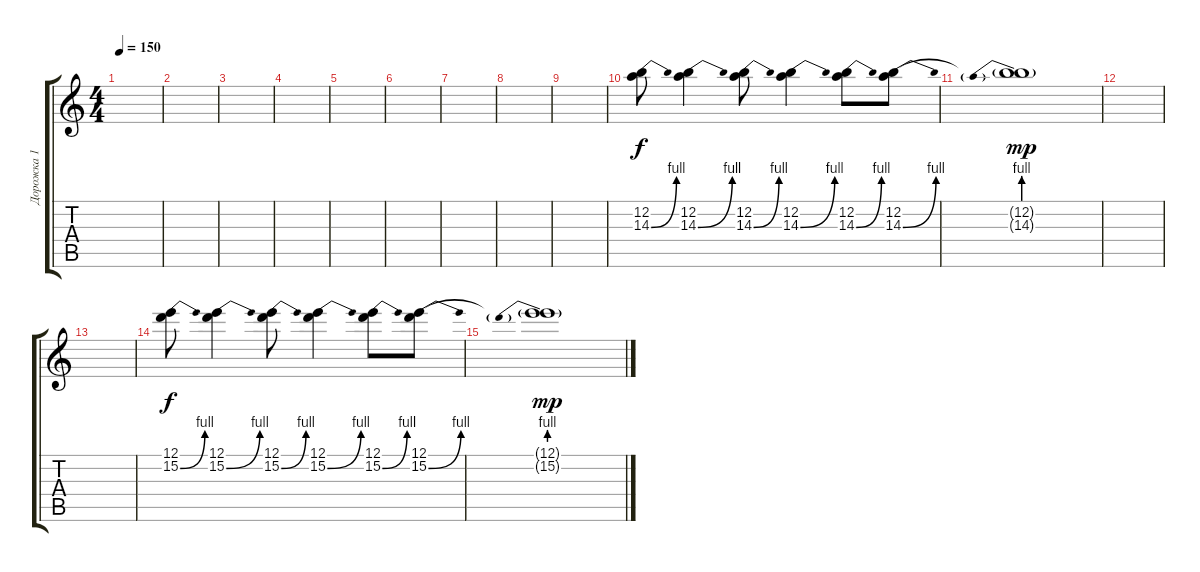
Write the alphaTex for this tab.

\track ("Дорожка 1" "Дорожка 1") {instrument overdrivenguitar}
\staff {score tabs}
\tuning (E4 B3 G3 D3 A2 E2) {hide}
\ts (4 4)
\tempo 150
\clef g2
\ks c
|
|
|
|
|
|
|
|
|
(12.2 14.3{be (bend 0 0 60 4)}).8 (12.2 14.3{be (bend 0 0 60 4)}).4 (12.2 14.3{be (bend 0 0 60 4)}).8 (12.2 14.3{be (bend 0 0 60 4)}).4 (12.2 14.3{be (bend 0 0 60 4)}).8 (12.2 14.3{be (bend 0 0 60 4)}).8{volume 5} |
(12.2{t} 14.3{be (prebend 0 4 60 4) g}).1{dy mp} |
|
|
(12.1 15.2{be (bend 0 0 60 4)}).8{dy f volume 16} (12.1 15.2{be (bend 0 0 60 4)}).4 (12.1 15.2{be (bend 0 0 60 4)}).8 (12.1 15.2{be (bend 0 0 60 4)}).4 (12.1 15.2{be (bend 0 0 60 4)}).8 (12.1 15.2{be (bend 0 0 60 4)}).8{volume 5} |
(12.1{t} 15.2{be (prebend 0 4 60 4) g}).1{dy mp}
